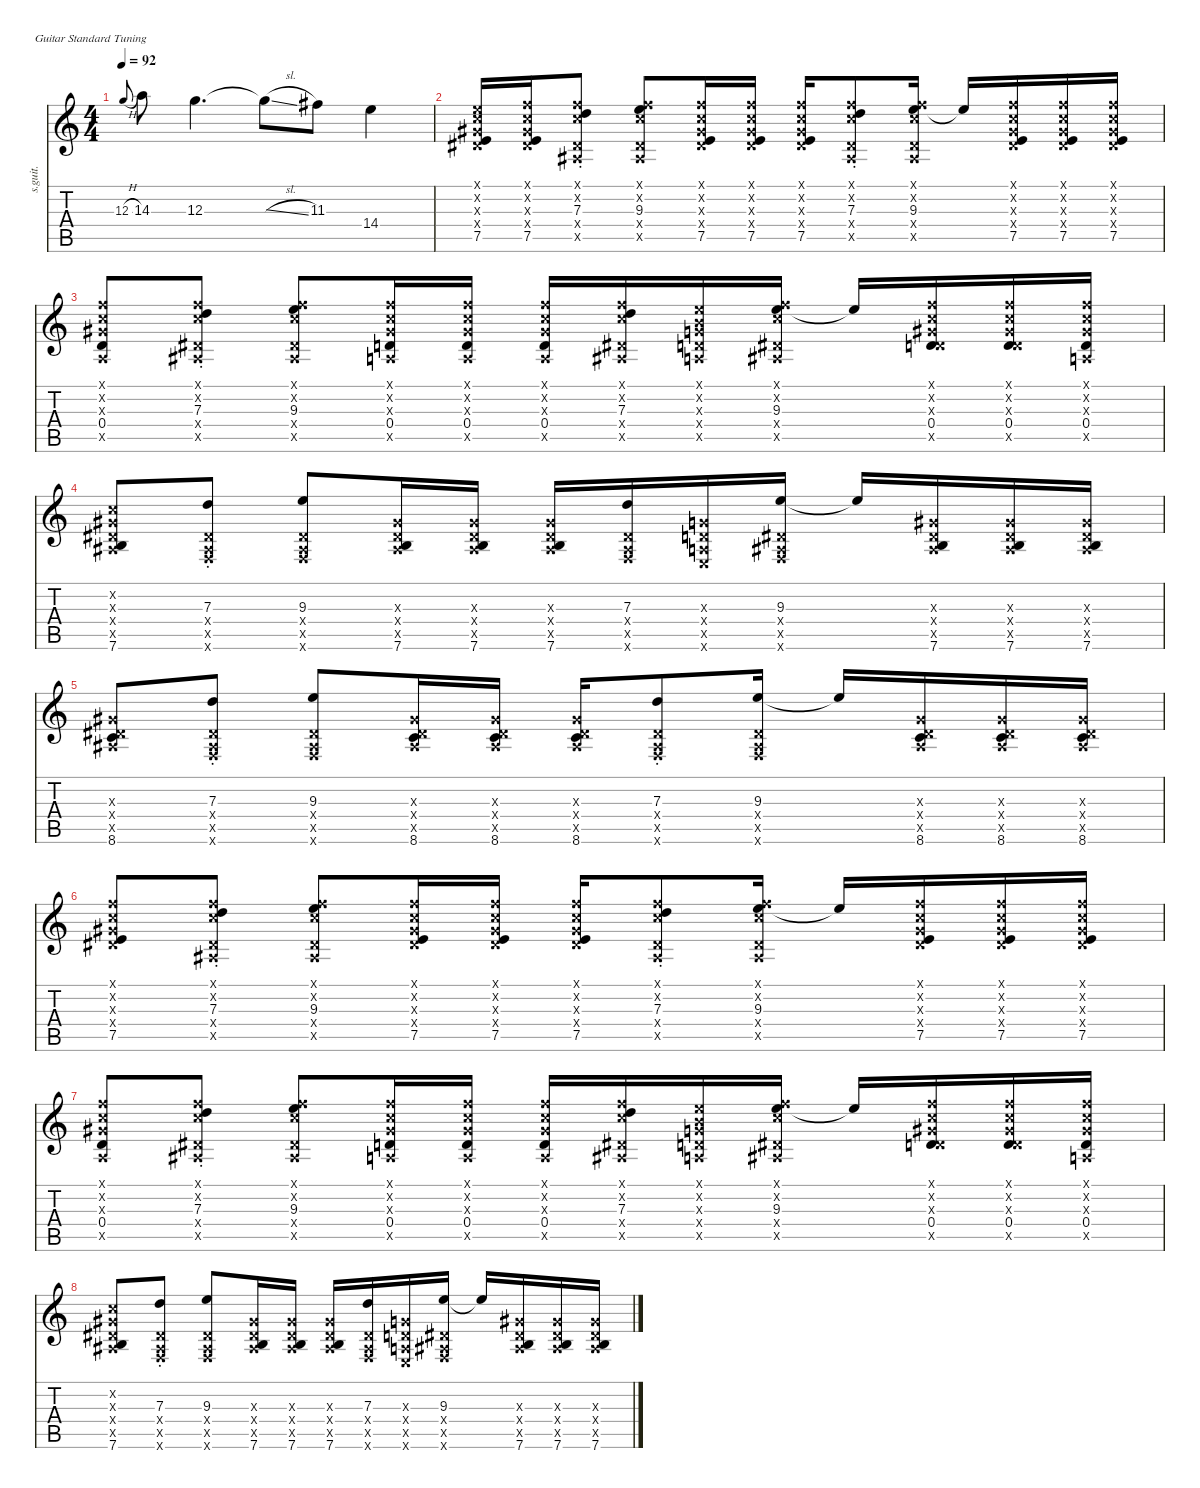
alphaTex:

\defaultSystemsLayout 4
\hideDynamics
\bracketExtendMode nobrackets
\track ("John Frusciante | 1962 Fender Stratocaster | Rhythm Guitar" "s.guit.") {instrument overdrivenguitar}
\staff {score tabs}
\tuning (E4 B3 G3 D3 A2 E2)
\ts (4 4)
\tempo 92
\clef g2
\ks c
12.3{h}.8{gr onbeat dy f} 14.3.8 12.3.4{d} 12.3{sl t}.8 11.3{acc #}.8 14.4.4 |
(0.1{x} 1.2{x} 1.3{x acc #} 1.4{x acc #} 7.5).16 (1.1{x} 1.2{x} 1.3{x acc #} 1.4{x acc #} 7.5).16 (1.1{x} 1.2{x} 7.3{st} 1.4{x acc #} 1.5{x acc #}).8 (1.1{x} 1.2{x} 9.3 1.4{x acc #} 1.5{x acc #}).8 (1.1{x} 1.2{x} 1.3{x acc #} 1.4{x acc #} 7.5).16 (1.1{x} 1.2{x} 1.3{x acc #} 1.4{x acc #} 7.5).16 (1.1{x} 1.2{x} 1.3{x acc #} 1.4{x acc #} 7.5).16 (1.1{x} 1.2{x} 7.3{st} 1.4{x acc #} 1.5{x acc #}).8 (1.1{x} 1.2{x} 9.3 1.4{x acc #} 1.5{x acc #}).16 9.3{t}.16 (1.1{x} 1.2{x} 1.3{x acc #} 1.4{x acc #} 7.5).16 (1.1{x} 1.2{x} 1.3{x acc #} 1.4{x acc #} 7.5).16 (1.1{x} 1.2{x} 1.3{x acc #} 1.4{x acc #} 7.5).16 |
(1.1{x} 1.2{x} 1.3{x acc #} 0.4 0.5{x}).8 (1.1{x} 1.2{x} 7.3{st} 1.4{x acc #} 1.5{x acc #}).8 (1.1{x} 1.2{x} 9.3 1.4{x acc #} 1.5{x acc #}).8 (1.1{x} 1.2{x} 1.3{x acc #} 0.4 0.5{x}).16 (1.1{x} 1.2{x} 1.3{x acc #} 0.4 0.5{x}).16 (1.1{x} 1.2{x} 1.3{x acc #} 0.4 0.5{x}).16 (1.1{x} 1.2{x} 7.3 1.4{x acc #} 1.5{x acc #}).16 (0.1{x} 0.2{x} 0.3{x} 0.4{x} 0.5{x}).16 (1.1{x} 1.2{x} 9.3 1.4{x acc #} 1.5{x acc #}).16 9.3{t}.16 (1.1{x} 1.2{x} 1.3{x acc #} 0.4 5.5{x}).16 (1.1{x} 1.2{x} 1.3{x acc #} 0.4 5.5{x}).16 (1.1{x} 1.2{x} 1.3{x acc #} 0.4 0.5{x}).16 |
(1.2{x} 1.3{x acc #} 1.4{x acc #} 1.5{x acc #} 7.6).8 (7.3{st} 1.4{x acc #} 1.5{x acc #} 1.6{x}).8 (9.3 1.4{x acc #} 1.5{x acc #} 1.6{x}).8 (1.3{x acc #} 1.4{x acc #} 1.5{x acc #} 7.6).16 (1.3{x acc #} 1.4{x acc #} 1.5{x acc #} 7.6).16 (1.3{x acc #} 1.4{x acc #} 1.5{x acc #} 7.6).16 (7.3 1.4{x acc #} 1.5{x acc #} 1.6{x}).16 (0.3{x} 0.4{x} 0.5{x} 0.6{x}).16 (9.3 1.4{x acc #} 1.5{x acc #} 1.6{x}).16 9.3{t}.16 (1.3{x acc #} 1.4{x acc #} 1.5{x acc #} 7.6).16 (1.3{x acc #} 1.4{x acc #} 1.5{x acc #} 7.6).16 (1.3{x acc #} 1.4{x acc #} 1.5{x acc #} 7.6).16 |
(1.3{x acc #} 1.4{x acc #} 1.5{x acc #} 8.6).8 (7.3{st} 1.4{x acc #} 1.5{x acc #} 1.6{x}).8 (9.3 1.4{x acc #} 1.5{x acc #} 1.6{x}).8 (1.3{x acc #} 1.4{x acc #} 1.5{x acc #} 8.6).16 (1.3{x acc #} 1.4{x acc #} 1.5{x acc #} 8.6).16 (1.3{x acc #} 1.4{x acc #} 1.5{x acc #} 8.6).16 (7.3{st} 1.4{x acc #} 1.5{x acc #} 1.6{x}).8 (9.3 1.4{x acc #} 1.5{x acc #} 1.6{x}).16 9.3{t}.16 (1.3{x acc #} 1.4{x acc #} 1.5{x acc #} 8.6).16 (1.3{x acc #} 1.4{x acc #} 1.5{x acc #} 8.6).16 (1.3{x acc #} 1.4{x acc #} 1.5{x acc #} 8.6).16 |
(1.1{x} 1.2{x} 1.3{x acc #} 1.4{x acc #} 7.5).8 (1.1{x} 1.2{x} 7.3{st} 1.4{x acc #} 1.5{x acc #}).8 (1.1{x} 1.2{x} 9.3 1.4{x acc #} 1.5{x acc #}).8 (1.1{x} 1.2{x} 1.3{x acc #} 1.4{x acc #} 7.5).16 (1.1{x} 1.2{x} 1.3{x acc #} 1.4{x acc #} 7.5).16 (1.1{x} 1.2{x} 1.3{x acc #} 1.4{x acc #} 7.5).16 (1.1{x} 1.2{x} 7.3{st} 1.4{x acc #} 1.5{x acc #}).8 (1.1{x} 1.2{x} 9.3 1.4{x acc #} 1.5{x acc #}).16 9.3{t}.16 (1.1{x} 1.2{x} 1.3{x acc #} 1.4{x acc #} 7.5).16 (1.1{x} 1.2{x} 1.3{x acc #} 1.4{x acc #} 7.5).16 (1.1{x} 1.2{x} 1.3{x acc #} 1.4{x acc #} 7.5).16 |
(1.1{x} 1.2{x} 1.3{x acc #} 0.4 0.5{x}).8 (1.1{x} 1.2{x} 7.3{st} 1.4{x acc #} 1.5{x acc #}).8 (1.1{x} 1.2{x} 9.3 1.4{x acc #} 1.5{x acc #}).8 (1.1{x} 1.2{x} 1.3{x acc #} 0.4 0.5{x}).16 (1.1{x} 1.2{x} 1.3{x acc #} 0.4 0.5{x}).16 (1.1{x} 1.2{x} 1.3{x acc #} 0.4 0.5{x}).16 (1.1{x} 1.2{x} 7.3 1.4{x acc #} 1.5{x acc #}).16 (0.1{x} 0.2{x} 0.3{x} 0.4{x} 0.5{x}).16 (1.1{x} 1.2{x} 9.3 1.4{x acc #} 1.5{x acc #}).16 9.3{t}.16 (1.1{x} 1.2{x} 1.3{x acc #} 0.4 5.5{x}).16 (1.1{x} 1.2{x} 1.3{x acc #} 0.4 5.5{x}).16 (1.1{x} 1.2{x} 1.3{x acc #} 0.4 0.5{x}).16 |
(1.2{x} 1.3{x acc #} 1.4{x acc #} 1.5{x acc #} 7.6).8 (7.3{st} 1.4{x acc #} 1.5{x acc #} 1.6{x}).8 (9.3 1.4{x acc #} 1.5{x acc #} 1.6{x}).8 (1.3{x acc #} 1.4{x acc #} 1.5{x acc #} 7.6).16 (1.3{x acc #} 1.4{x acc #} 1.5{x acc #} 7.6).16 (1.3{x acc #} 1.4{x acc #} 1.5{x acc #} 7.6).16 (7.3 1.4{x acc #} 1.5{x acc #} 1.6{x}).16 (0.3{x} 0.4{x} 0.5{x} 0.6{x}).16 (9.3 1.4{x acc #} 1.5{x acc #} 1.6{x}).16 9.3{t}.16 (1.3{x acc #} 1.4{x acc #} 1.5{x acc #} 7.6).16 (1.3{x acc #} 1.4{x acc #} 1.5{x acc #} 7.6).16 (1.3{x acc #} 1.4{x acc #} 1.5{x acc #} 7.6).16
